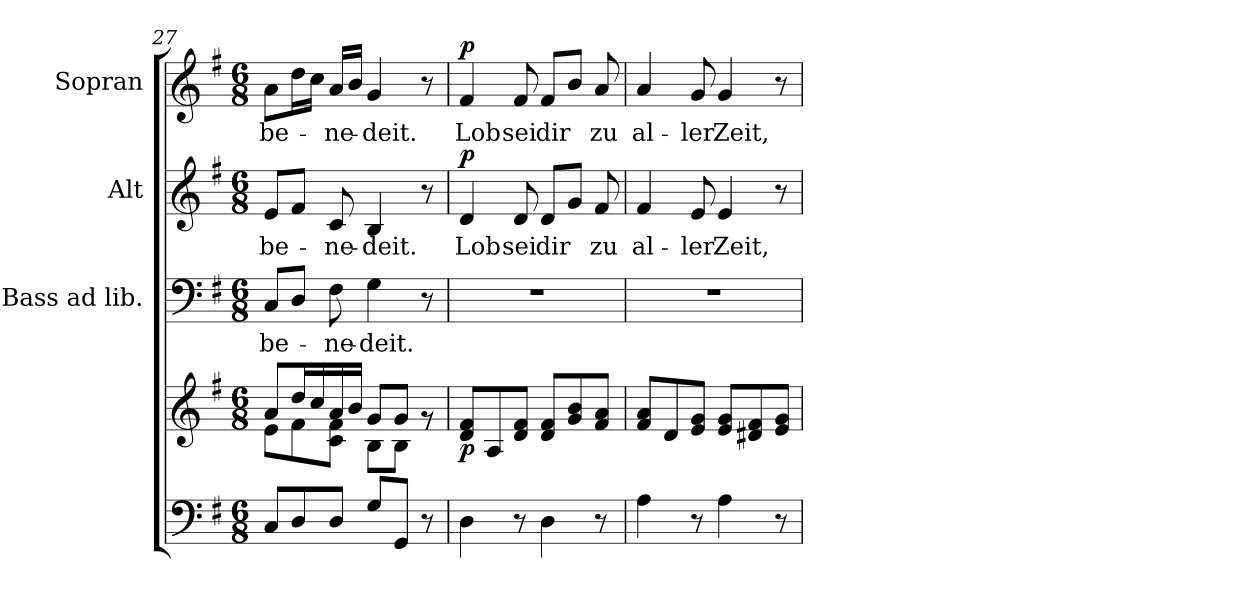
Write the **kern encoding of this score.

**kern	**kern	**dynam	**kern	**text	**kern	**text	**dynam	**kern	**text	**dynam
*part4	*part4	*part4	*part3	*part3	*part2	*part2	*part2	*part1	*part1	*part1
*staff5	*staff4	*staff4/5	*staff3	*staff3	*staff2	*staff2	*staff2	*staff1	*staff1	*staff1
*	*	*	*I"Bass ad lib.	*	*I"Alt	*	*	*I"Sopran	*	*
*	*	*	*I'B.	*	*I'A.	*	*	*I'S.	*	*
*clefF4	*clefG2	*	*clefF4	*	*clefG2	*	*	*clefG2	*	*
*k[f#]	*k[f#]	*	*k[f#]	*	*k[f#]	*	*	*k[f#]	*	*
*G:	*G:	*	*G:	*	*G:	*	*	*G:	*	*
*M6/8	*M6/8	*	*M6/8	*	*M6/8	*	*	*M6/8	*	*
=27	=27	=27	=27	=27	=27	=27	=27	=27	=27	=27
*	*^	*	*	*	*	*	*	*	*	*
!	!	!	!	!	!LO:LY:b	!	!LO:LY:b	!	!	!LO:LY:b	!
8C/L	8a/L	8e\L	.	8C/L	-be-	8e/L	-be-	.	8a\L	-be-	.
8D/	16dd/L	8f#\	.	8D/J	.	8f#/J	.	.	16dd\L	.	.
.	16cc/	.	.	.	.	.	.	.	16cc\JJ	.	.
!	!	!	!	!	!LO:LY:b	!	!LO:LY:b	!	!	!LO:LY:b	!
8D/J	16a/	8c\ 8f#\J	.	8F#\	-ne-	8c/	-ne-	.	16a/LL	-ne-	.
.	16b/JJ	.	.	.	.	.	.	.	16b/JJ	.	.
!	!	!	!	!	!LO:LY:b	!	!LO:LY:b	!	!	!LO:LY:b	!
8G/L	8g/L	8B\L	.	4G\	-deit.	4B/	-deit.	.	4g/	-deit.	.
8GG/J	8g/J	8B\J	.	.	.	.	.	.	.	.	.
8r	8rg	8rg	.	8r	.	8r	.	.	8r	.	.
!!LO:LB:g=z
=28	=28	=28	=28	=28	=28	=28	=28	=28	=28	=28	=28
!	!	!	!LO:DY:b	!	!	!	!LO:LY:b	!LO:DY:a	!	!LO:LY:b	!LO:DY:a
*	*v	*v	*	*	*	*	*	*	*	*	*
4D\	8d/ 8f#/L	p	2.r	.	4d/	Lob	p	4f#/	Lob	p
.	8A/	.	.	.	.	.	.	.	.	.
!	!	!	!	!	!	!LO:LY:b	!	!	!LO:LY:b	!
8r	8d/ 8f#/J	.	.	.	8d/	sei	.	8f#/	sei	.
!	!	!	!	!	!	!LO:LY:b	!	!	!LO:LY:b	!
4D\	8d/ 8f#/L	.	.	.	8d/L	dir	.	8f#/L	dir	.
.	8g/ 8b/	.	.	.	8g/J	.	.	8b/J	.	.
!	!	!	!	!	!	!LO:LY:b	!	!	!LO:LY:b	!
8r	8f#/ 8a/J	.	.	.	8f#/	zu	.	8a/	zu	.
=29	=29	=29	=29	=29	=29	=29	=29	=29	=29	=29
!	!	!	!	!	!	!LO:LY:b	!	!	!LO:LY:b	!
4A\	8f#/ 8a/L	.	2.r	.	4f#/	al-	.	4a/	al-	.
.	8d/	.	.	.	.	.	.	.	.	.
!	!	!	!	!	!	!LO:LY:b	!	!	!LO:LY:b	!
8r	8e/ 8g/J	.	.	.	8e/	-ler	.	8g/	-ler	.
!	!	!	!	!	!	!LO:LY:b	!	!	!LO:LY:b	!
4A\	8e/ 8g/L	.	.	.	4e/	Zeit,	.	4g/	Zeit,	.
.	8d#X/ 8f#/	.	.	.	.	.	.	.	.	.
8r	8e/ 8g/J	.	.	.	8r	.	.	8r	.	.
=	=	=	=	=	=	=	=	=	=	=
*-	*-	*-	*-	*-	*-	*-	*-	*-	*-	*-
